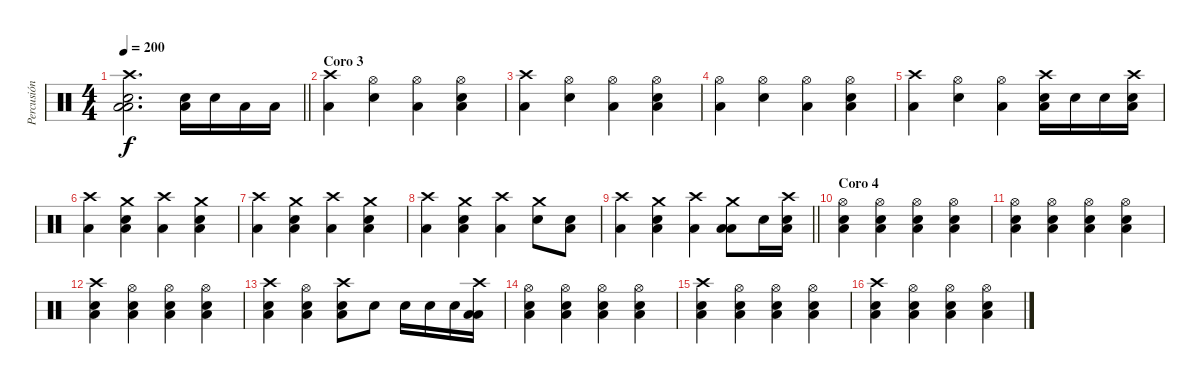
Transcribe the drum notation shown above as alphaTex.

\track ("Percusión" "Percusión") {instrument percussion}
\staff {score}
\articulation defaults
\ts (4 4)
\tempo 200
\clef neutral
\barLineRight lightlight
\ks c
("Low Floor Tom (hit)" "Low Tom (hit)" "Electric Snare (hit)" "Crash high (hit)").2{d dy f} ("Low Floor Tom (hit)" "Electric Snare (hit)").16 "Electric Snare (hit)".16 "Low Tom (hit)".16 "Low Tom (hit)".16 |
\section ("" "Coro 3")
("Low Floor Tom (hit)" "Crash high (hit)").4 ("Electric Snare (hit)" "Hi-Hat (open)").4 ("Low Floor Tom (hit)" "Hi-Hat (open)").4 ("Low Floor Tom (hit)" "Electric Snare (hit)" "Hi-Hat (open)").4 |
("Low Floor Tom (hit)" "Crash high (hit)").4 ("Electric Snare (hit)" "Hi-Hat (open)").4 ("Low Floor Tom (hit)" "Hi-Hat (open)").4 ("Low Floor Tom (hit)" "Electric Snare (hit)" "Hi-Hat (open)").4 |
("Low Floor Tom (hit)" "Hi-Hat (open)").4 ("Electric Snare (hit)" "Hi-Hat (open)").4 ("Low Floor Tom (hit)" "Hi-Hat (open)").4 ("Low Floor Tom (hit)" "Electric Snare (hit)" "Hi-Hat (open)").4 |
("Low Floor Tom (hit)" "Crash high (hit)").4 ("Electric Snare (hit)" "Hi-Hat (open)").4 ("Low Floor Tom (hit)" "Hi-Hat (open)").4 ("Low Floor Tom (hit)" "Electric Snare (hit)" "Crash high (hit)").16 "Electric Snare (hit)".16 "Electric Snare (hit)".16 ("Low Floor Tom (hit)" "Electric Snare (hit)" "Crash high (hit)").16 |
("Low Floor Tom (hit)" "Crash high (hit)").4 ("Low Floor Tom (hit)" "Electric Snare (hit)" "Crash medium (hit)").4 ("Low Floor Tom (hit)" "Crash high (hit)").4 ("Low Floor Tom (hit)" "Electric Snare (hit)" "Crash medium (hit)").4 |
("Low Floor Tom (hit)" "Crash high (hit)").4 ("Low Floor Tom (hit)" "Electric Snare (hit)" "Crash medium (hit)").4 ("Low Floor Tom (hit)" "Crash high (hit)").4 ("Low Floor Tom (hit)" "Electric Snare (hit)" "Crash medium (hit)").4 |
("Low Floor Tom (hit)" "Crash high (hit)").4 ("Low Floor Tom (hit)" "Electric Snare (hit)" "Crash medium (hit)").4 ("Low Floor Tom (hit)" "Crash high (hit)").4 ("Electric Snare (hit)" "Crash medium (hit)").8 ("Low Floor Tom (hit)" "Electric Snare (hit)").8 |
\barLineRight lightlight
("Low Floor Tom (hit)" "Crash high (hit)").4 ("Low Floor Tom (hit)" "Electric Snare (hit)" "Crash medium (hit)").4 ("Low Floor Tom (hit)" "Crash high (hit)").4 ("Low Floor Tom (hit)" "Low Tom (hit)" "Crash medium (hit)").8 "Electric Snare (hit)".16 ("Low Floor Tom (hit)" "Electric Snare (hit)" "Crash high (hit)").16 |
\section ("" "Coro 4")
("Low Floor Tom (hit)" "Electric Snare (hit)" "Hi-Hat (open)").4 ("Low Floor Tom (hit)" "Electric Snare (hit)" "Hi-Hat (open)").4 ("Low Floor Tom (hit)" "Electric Snare (hit)" "Hi-Hat (open)").4 ("Low Floor Tom (hit)" "Electric Snare (hit)" "Hi-Hat (open)").4 |
("Low Floor Tom (hit)" "Electric Snare (hit)" "Hi-Hat (open)").4 ("Low Floor Tom (hit)" "Electric Snare (hit)" "Hi-Hat (open)").4 ("Low Floor Tom (hit)" "Electric Snare (hit)" "Hi-Hat (open)").4 ("Low Floor Tom (hit)" "Electric Snare (hit)" "Hi-Hat (open)").4 |
("Low Floor Tom (hit)" "Electric Snare (hit)" "Crash high (hit)").4 ("Low Floor Tom (hit)" "Hi-Hat (open)" "Electric Snare (hit)").4 ("Low Floor Tom (hit)" "Electric Snare (hit)" "Hi-Hat (open)").4 ("Low Floor Tom (hit)" "Electric Snare (hit)" "Hi-Hat (open)").4 |
("Low Floor Tom (hit)" "Electric Snare (hit)" "Crash high (hit)").4 ("Low Floor Tom (hit)" "Electric Snare (hit)" "Hi-Hat (open)").4 ("Low Floor Tom (hit)" "Electric Snare (hit)" "Crash high (hit)").8 "Electric Snare (hit)".8 "Electric Snare (hit)".16 "Electric Snare (hit)".16 "Electric Snare (hit)".16 ("Low Floor Tom (hit)" "Low Tom (hit)" "Crash high (hit)").16 |
("Low Floor Tom (hit)" "Electric Snare (hit)" "Hi-Hat (open)").4 ("Low Floor Tom (hit)" "Electric Snare (hit)" "Hi-Hat (open)").4 ("Low Floor Tom (hit)" "Electric Snare (hit)" "Hi-Hat (open)").4 ("Low Floor Tom (hit)" "Electric Snare (hit)" "Hi-Hat (open)").4 |
("Low Floor Tom (hit)" "Electric Snare (hit)" "Crash high (hit)").4 ("Low Floor Tom (hit)" "Electric Snare (hit)" "Hi-Hat (open)").4 ("Low Floor Tom (hit)" "Electric Snare (hit)" "Hi-Hat (open)").4 ("Low Floor Tom (hit)" "Electric Snare (hit)" "Hi-Hat (open)").4 |
("Low Floor Tom (hit)" "Electric Snare (hit)" "Crash high (hit)").4 ("Low Floor Tom (hit)" "Electric Snare (hit)" "Hi-Hat (open)").4 ("Low Floor Tom (hit)" "Electric Snare (hit)" "Hi-Hat (open)").4 ("Low Floor Tom (hit)" "Electric Snare (hit)" "Hi-Hat (open)").4
